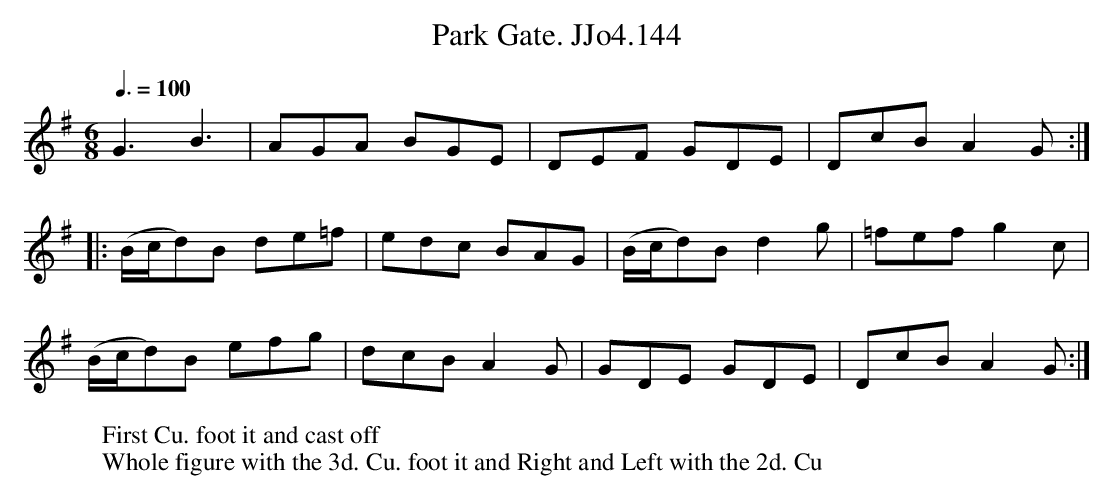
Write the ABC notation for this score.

X:1
T:Park Gate. JJo4.144
M:6/8
Q:3/8=100
L:1/8
K:G
G3B3 | AGA BGE | DEF GDE | DcB A2 G :|
|: (B/c/d)B de=f | edc BAG | (B/c/d)B d2g | =fef g2c |
(B/c/d)B efg | dcB A2G | GDE GDE | DcB A2G :|
W:First Cu. foot it and cast off
W:Whole figure with the 3d. Cu. foot it and Right and Left with the 2d. Cu
